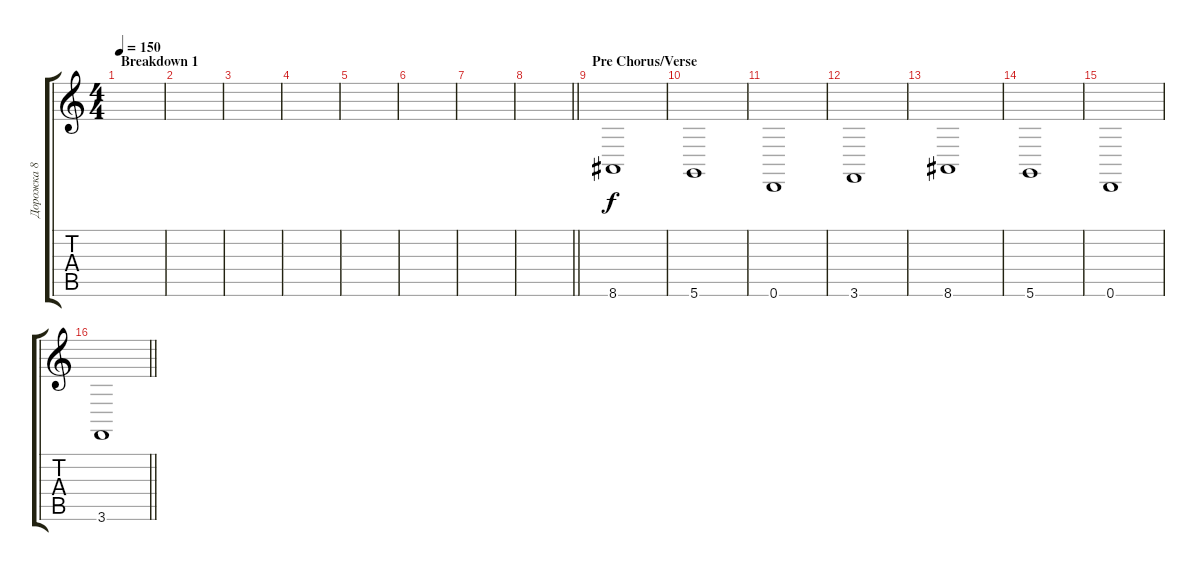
\track ("Дорожка 8" "Дорожка 8") {instrument lead1square}
\staff {score tabs}
\tuning (E4 B3 G3 D3 A2 D2) {hide}
\ts (4 4)
\section ("" "Breakdown 1")
\tempo 150
\clef g2
\ks c
|
|
|
|
|
|
|
\barLineRight lightlight
|
\section ("" "Pre Chorus/Verse")
8.6.1 |
5.6.1 |
0.6.1 |
3.6.1 |
8.6.1 |
5.6.1 |
0.6.1 |
\barLineRight lightlight
3.6.1
